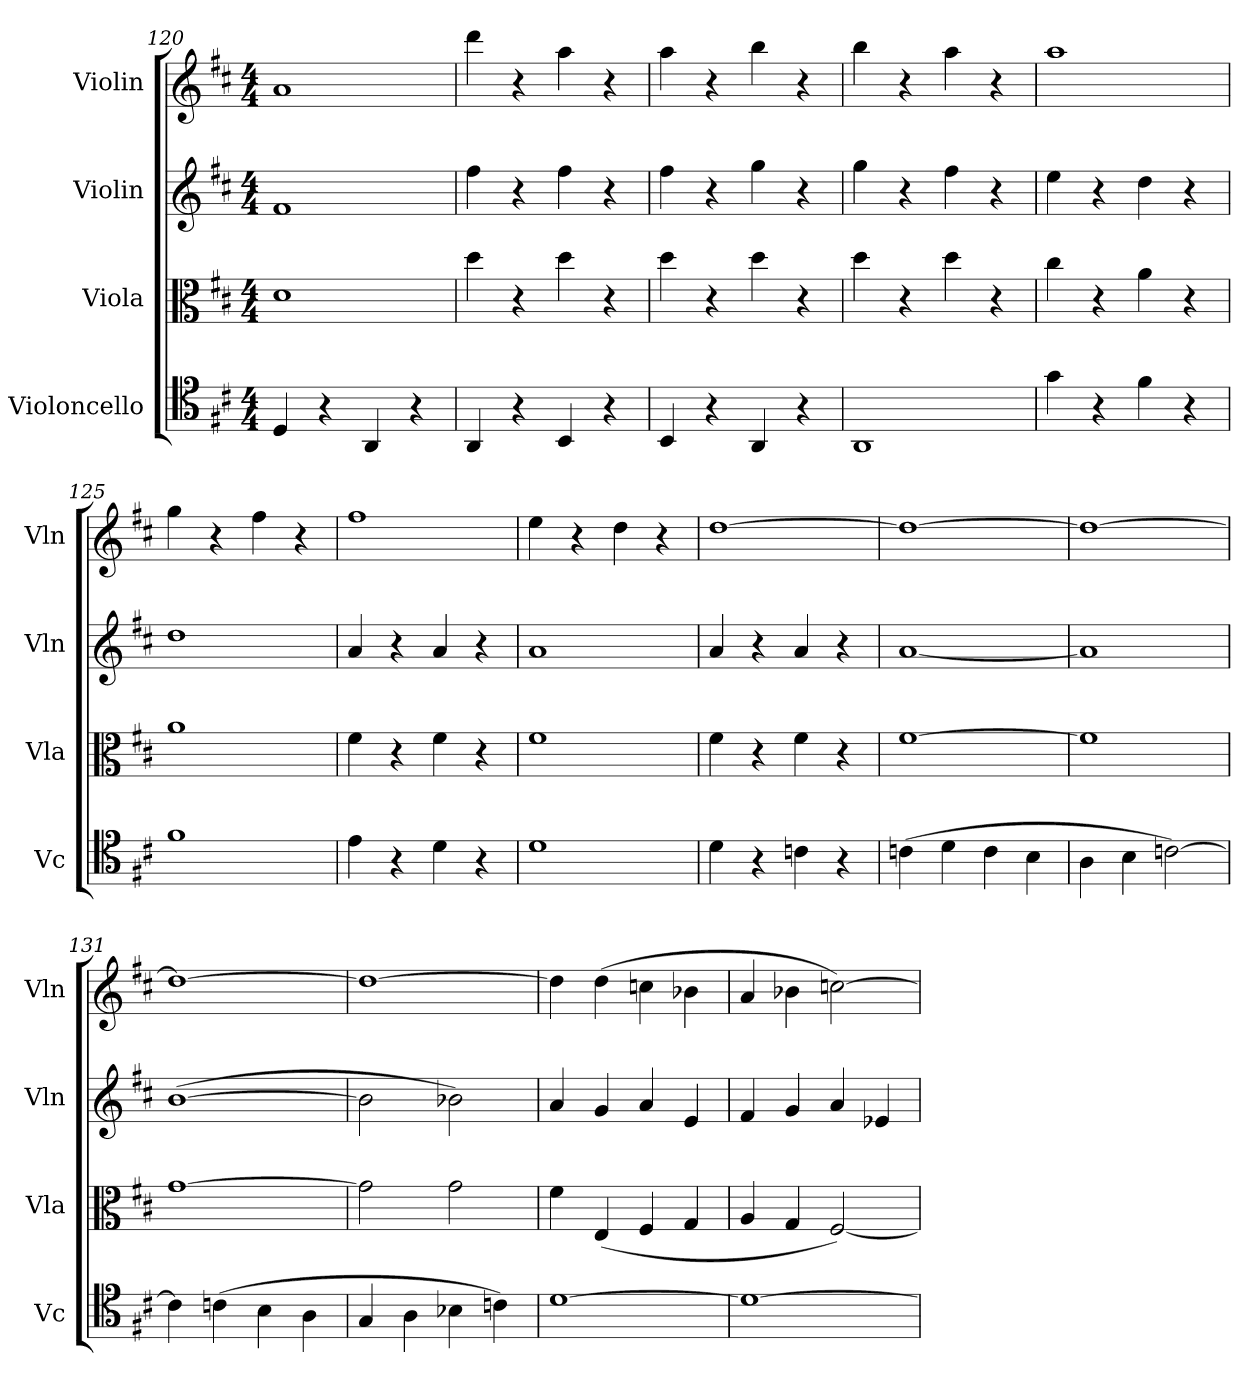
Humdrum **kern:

**kern	**kern	**kern	**kern
*part4	*part3	*part2	*part1
*staff4	*staff3	*staff2	*staff1
*I"Violoncello	*I"Viola	*I"Violin	*I"Violin
*I'Vc	*I'Vla	*I'Vln	*I'Vln
*clefC4	*clefC3	*clefG2	*clefG2
*k[f#c#]	*k[f#c#]	*k[f#c#]	*k[f#c#]
*M4/4	*M4/4	*M4/4	*M4/4
=120	=120	=120	=120
4D/	1d	1f#	1a
4r	.	.	.
4AA/	.	.	.
4r	.	.	.
=121	=121	=121	=121
4AA/	4dd\	4ff#\	4ddd\
4r	4r	4r	4r
4BB/	4dd\	4ff#\	4aa\
4r	4r	4r	4r
=122	=122	=122	=122
4BB/	4dd\	4ff#\	4aa\
4r	4r	4r	4r
4AA/	4dd\	4gg\	4bb\
4r	4r	4r	4r
=123	=123	=123	=123
1AA	4dd\	4gg\	4bb\
.	4r	4r	4r
.	4dd\	4ff#\	4aa\
.	4r	4r	4r
=124	=124	=124	=124
4g\	4cc#\	4ee\	1aa
4r	4r	4r	.
4f#\	4a\	4dd\	.
4r	4r	4r	.
=125	=125	=125	=125
1f#	1a	1dd	4gg\
.	.	.	4r
.	.	.	4ff#\
.	.	.	4r
=126	=126	=126	=126
4e\	4f#\	4a/	1ff#
4r	4r	4r	.
4d\	4f#\	4a/	.
4r	4r	4r	.
=127	=127	=127	=127
1d	1f#	1a	4ee\
.	.	.	4r
.	.	.	4dd\
.	.	.	4r
=128	=128	=128	=128
4d\	4f#\	4a/	[1dd
4r	4r	4r	.
4cn\	4f#\	4a/	.
4r	4r	4r	.
=129	=129	=129	=129
(4cn\	[1f#	[1a	1dd_
4d\	.	.	.
4c\	.	.	.
4B\	.	.	.
=130	=130	=130	=130
4A\	1f#]	1a]	1dd_
4B\	.	.	.
[2cn\)	.	.	.
=131	=131	=131	=131
4c\]	[1g	([1b	1dd_
(4cn\	.	.	.
4B\	.	.	.
4A\	.	.	.
=132	=132	=132	=132
4G/	2g\]	2b\]	1dd_
4A\	.	.	.
4B-X\	2g\	2b-X\)	.
4cn\)	.	.	.
=133	=133	=133	=133
[1d	4f#\	4a/	4dd\]
.	(4E/	4g/	(4dd\
.	4F#/	4a/	4ccn\
.	4G/	4e/	4b-X\
=134	=134	=134	=134
1d_	4A/	4f#/	4a/
.	4G/	4g/	4b-X\
.	[2F#/)	4a/	[2ccn\)
.	.	4e-X/	.
=	=	=	=
*-	*-	*-	*-
